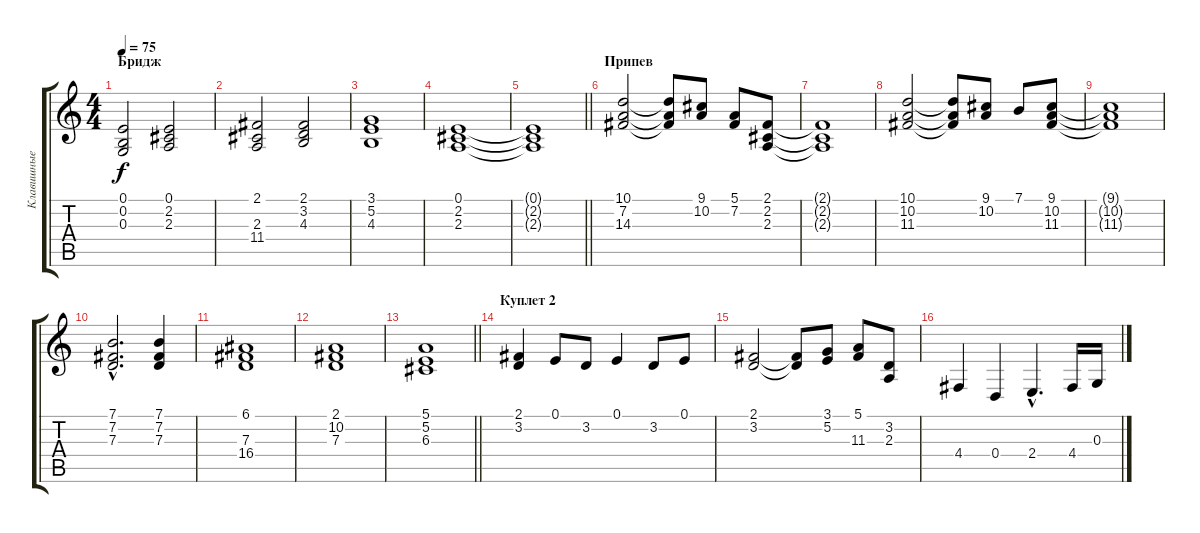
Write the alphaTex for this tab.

\track ("Клавишные" "Клавишные") {instrument pad2warm}
\staff {score tabs}
\tuning (E4 B3 G3 D3 A2 E2) {hide}
\ts (4 4)
\section ("" "Бридж")
\tempo 75
\clef g2
\ks c
(0.1 0.2 0.3).2{dy f instrument drawbarorgan} (0.1 2.2 2.3).2 |
(2.1 2.3 11.4).2 (2.1 3.2 4.3).2 |
(3.1 5.2 4.3).1 |
(0.1 2.2 2.3).1 |
\barLineRight lightlight
(0.1{t} 2.2{t} 2.3{t}).1 |
\section ("" "Припев")
(10.1 7.2 14.3).2 (10.1{t} 7.2{t} 14.3{t}).8 (9.1 10.2).8 (5.1 7.2).8 (2.1 2.2 2.3).8 |
(2.1{t} 2.2{t} 2.3{t}).1 |
(10.1 10.2 11.3).2 (10.1{t} 10.2{t} 11.3{t}).8 (9.1 10.2).8 7.1.8 (9.1 10.2 11.3).8 |
(9.1{t} 10.2{t} 11.3{t}).1 |
(7.1{hac} 7.2{hac} 7.3{hac}).2{d} (7.1 7.2 7.3).4 |
(6.1 7.3 16.4).1 |
(2.1 10.2 7.3).1 |
\barLineRight lightlight
(5.1 5.2 6.3).1 |
\section ("" "Куплет 2")
(2.1 3.2).4 0.1.8 3.2.8 0.1.4 3.2.8 0.1.8 |
(2.1 3.2).2 (2.1{t} 3.2{t}).8 (3.1 5.2).8 (5.1 11.3).8 (3.2 2.3).8 |
4.4.4 0.4.4 2.4{hac}.4{d} 4.4.16 0.3.16
